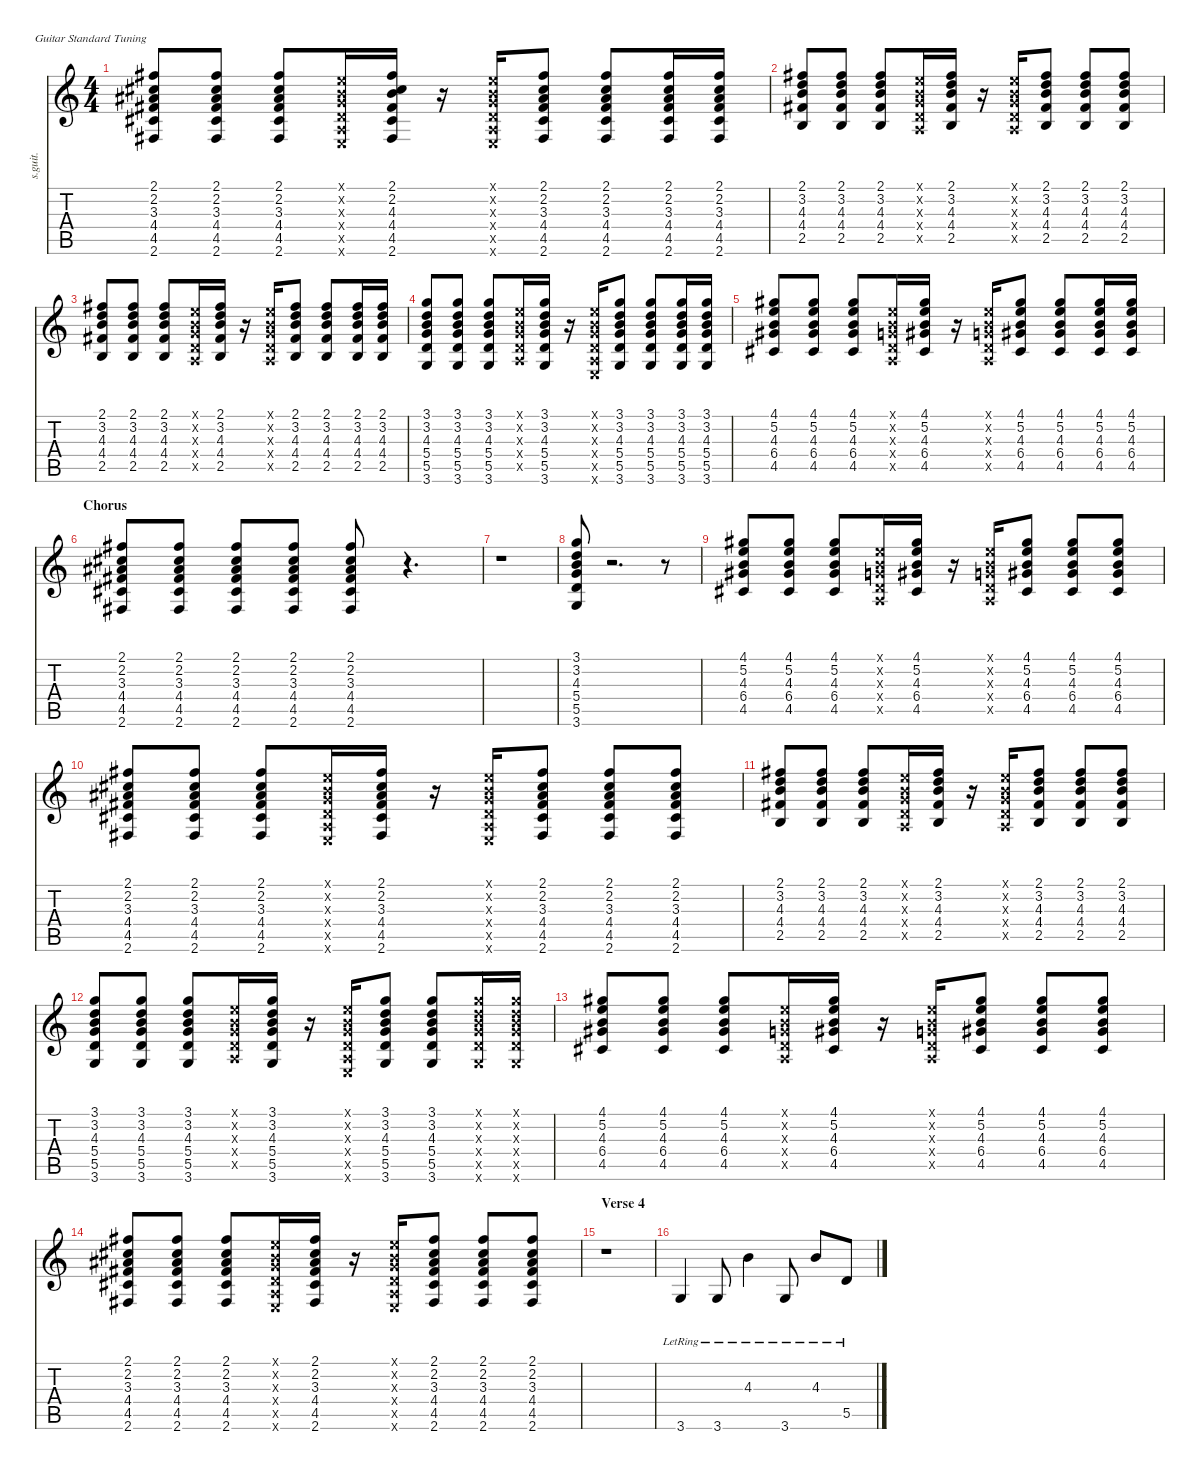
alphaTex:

\defaultSystemsLayout 4
\hideDynamics
\bracketExtendMode nobrackets
\track ("Thomas Raggi (Guitar - Left)" "s.guit.") {instrument overdrivenguitar}
\staff {score tabs}
\tuning (E4 B3 G3 D3 A2 E2)
\ts (4 4)
\tempo (134 hide)
\clef g2
\ks c
(2.1{acc #} 2.2{acc #} 3.3{acc #} 4.4{acc #} 4.5{acc #} 2.6{acc #}).8{lyrics (0 "") lyrics (1 "") lyrics (2 "") lyrics (3 "") lyrics (4 "") dy ff} (2.1{acc #} 2.2{acc #} 3.3{acc #} 4.4{acc #} 4.5{acc #} 2.6{acc #}).8{lyrics (0 "") lyrics (1 "") lyrics (2 "") lyrics (3 "") lyrics (4 "")} (2.1{acc #} 2.2{acc #} 3.3{acc #} 4.4{acc #} 4.5{acc #} 2.6{acc #}).8{lyrics (0 "") lyrics (1 "") lyrics (2 "") lyrics (3 "") lyrics (4 "")} (0.1{x} 0.2{x} 0.3{x} 0.4{x} 0.5{x} 0.6{x}).16{lyrics (0 "") lyrics (1 "") lyrics (2 "") lyrics (3 "") lyrics (4 "")} (2.1{acc #} 2.2{acc #} 4.3 4.4{acc #} 4.5{acc #} 2.6{acc #}).16{lyrics (0 "") lyrics (1 "") lyrics (2 "") lyrics (3 "") lyrics (4 "")} r.16 (0.1{x} 0.2{x} 0.3{x} 0.4{x} 0.5{x} 0.6{x}).16{lyrics (0 "") lyrics (1 "") lyrics (2 "") lyrics (3 "") lyrics (4 "")} (2.1{acc #} 2.2{acc #} 3.3{acc #} 4.4{acc #} 4.5{acc #} 2.6{acc #}).8{lyrics (0 "") lyrics (1 "") lyrics (2 "") lyrics (3 "") lyrics (4 "")} (2.1{acc #} 2.2{acc #} 3.3{acc #} 4.4{acc #} 4.5{acc #} 2.6{acc #}).8{lyrics (0 "") lyrics (1 "") lyrics (2 "") lyrics (3 "") lyrics (4 "")} (2.1{acc #} 2.2{acc #} 3.3{acc #} 4.4{acc #} 4.5{acc #} 2.6{acc #}).16{lyrics (0 "") lyrics (1 "") lyrics (2 "") lyrics (3 "") lyrics (4 "")} (2.1{acc #} 2.2{acc #} 3.3{acc #} 4.4{acc #} 4.5{acc #} 2.6{acc #}).16{lyrics (0 "") lyrics (1 "") lyrics (2 "") lyrics (3 "") lyrics (4 "")} |
(2.1{acc #} 3.2 4.3 4.4{acc #} 2.5).8{lyrics (0 "") lyrics (1 "") lyrics (2 "") lyrics (3 "") lyrics (4 "")} (2.1{acc #} 3.2 4.3 4.4{acc #} 2.5).8{lyrics (0 "") lyrics (1 "") lyrics (2 "") lyrics (3 "") lyrics (4 "")} (2.1{acc #} 3.2 4.3 4.4{acc #} 2.5).8{lyrics (0 "") lyrics (1 "") lyrics (2 "") lyrics (3 "") lyrics (4 "")} (0.1{x} 0.2{x} 0.3{x} 0.4{x} 0.5{x}).16{lyrics (0 "") lyrics (1 "") lyrics (2 "") lyrics (3 "") lyrics (4 "")} (2.1{acc #} 3.2 4.3 4.4{acc #} 2.5).16{lyrics (0 "") lyrics (1 "") lyrics (2 "") lyrics (3 "") lyrics (4 "")} r.16 (0.1{x} 0.2{x} 0.3{x} 0.4{x} 0.5{x}).16{lyrics (0 "") lyrics (1 "") lyrics (2 "") lyrics (3 "") lyrics (4 "")} (2.1{acc #} 3.2 4.3 4.4{acc #} 2.5).8{lyrics (0 "") lyrics (1 "") lyrics (2 "") lyrics (3 "") lyrics (4 "")} (2.1{acc #} 3.2 4.3 4.4{acc #} 2.5).8{lyrics (0 "") lyrics (1 "") lyrics (2 "") lyrics (3 "") lyrics (4 "")} (2.1{acc #} 3.2 4.3 4.4{acc #} 2.5).8{lyrics (0 "") lyrics (1 "") lyrics (2 "") lyrics (3 "") lyrics (4 "")} |
(2.1{acc #} 3.2 4.3 4.4{acc #} 2.5).8{lyrics (0 "") lyrics (1 "") lyrics (2 "") lyrics (3 "") lyrics (4 "")} (2.1{acc #} 3.2 4.3 4.4{acc #} 2.5).8{lyrics (0 "") lyrics (1 "") lyrics (2 "") lyrics (3 "") lyrics (4 "")} (2.1{acc #} 3.2 4.3 4.4{acc #} 2.5).8{lyrics (0 "") lyrics (1 "") lyrics (2 "") lyrics (3 "") lyrics (4 "")} (0.1{x} 0.2{x} 0.3{x} 0.4{x} 0.5{x}).16{lyrics (0 "") lyrics (1 "") lyrics (2 "") lyrics (3 "") lyrics (4 "")} (2.1{acc #} 3.2 4.3 4.4{acc #} 2.5).16{lyrics (0 "") lyrics (1 "") lyrics (2 "") lyrics (3 "") lyrics (4 "")} r.16 (0.1{x} 0.2{x} 0.3{x} 0.4{x} 0.5{x}).16{lyrics (0 "") lyrics (1 "") lyrics (2 "") lyrics (3 "") lyrics (4 "")} (2.1{acc #} 3.2 4.3 4.4{acc #} 2.5).8{lyrics (0 "") lyrics (1 "") lyrics (2 "") lyrics (3 "") lyrics (4 "")} (2.1{acc #} 3.2 4.3 4.4{acc #} 2.5).8{lyrics (0 "") lyrics (1 "") lyrics (2 "") lyrics (3 "") lyrics (4 "")} (2.1{acc #} 3.2 4.3 4.4{acc #} 2.5).16{lyrics (0 "") lyrics (1 "") lyrics (2 "") lyrics (3 "") lyrics (4 "")} (2.1{acc #} 3.2 4.3 4.4{acc #} 2.5).16{lyrics (0 "") lyrics (1 "") lyrics (2 "") lyrics (3 "") lyrics (4 "")} |
(3.1 3.2 4.3 5.4 5.5 3.6).8{lyrics (0 "") lyrics (1 "") lyrics (2 "") lyrics (3 "") lyrics (4 "")} (3.1 3.2 4.3 5.4 5.5 3.6).8{lyrics (0 "") lyrics (1 "") lyrics (2 "") lyrics (3 "") lyrics (4 "")} (3.1 3.2 4.3 5.4 5.5 3.6).8{lyrics (0 "") lyrics (1 "") lyrics (2 "") lyrics (3 "") lyrics (4 "")} (0.1{x} 0.2{x} 0.3{x} 0.4{x} 0.5{x}).16{lyrics (0 "") lyrics (1 "") lyrics (2 "") lyrics (3 "") lyrics (4 "")} (3.1 3.2 4.3 5.4 5.5 3.6).16{lyrics (0 "") lyrics (1 "") lyrics (2 "") lyrics (3 "") lyrics (4 "")} r.16 (0.1{x} 0.2{x} 0.3{x} 0.4{x} 0.5{x} 0.6{x}).16{lyrics (0 "") lyrics (1 "") lyrics (2 "") lyrics (3 "") lyrics (4 "")} (3.1 3.2 4.3 5.4 5.5 3.6).8{lyrics (0 "") lyrics (1 "") lyrics (2 "") lyrics (3 "") lyrics (4 "")} (3.1 3.2 4.3 5.4 5.5 3.6).8{lyrics (0 "") lyrics (1 "") lyrics (2 "") lyrics (3 "") lyrics (4 "")} (3.1 3.2 4.3 5.4 5.5 3.6).16{lyrics (0 "") lyrics (1 "") lyrics (2 "") lyrics (3 "") lyrics (4 "")} (3.1 3.2 4.3 5.4 5.5 3.6).16{lyrics (0 "") lyrics (1 "") lyrics (2 "") lyrics (3 "") lyrics (4 "")} |
(4.1{acc #} 5.2 4.3 6.4{acc #} 4.5{acc #}).8{lyrics (0 "") lyrics (1 "") lyrics (2 "") lyrics (3 "") lyrics (4 "")} (4.1{acc #} 5.2 4.3 6.4{acc #} 4.5{acc #}).8{lyrics (0 "") lyrics (1 "") lyrics (2 "") lyrics (3 "") lyrics (4 "")} (4.1{acc #} 5.2 4.3 6.4{acc #} 4.5{acc #}).8{lyrics (0 "") lyrics (1 "") lyrics (2 "") lyrics (3 "") lyrics (4 "")} (0.1{x} 0.2{x} 0.3{x} 0.4{x} 0.5{x}).16{lyrics (0 "") lyrics (1 "") lyrics (2 "") lyrics (3 "") lyrics (4 "")} (4.1{acc #} 5.2 4.3 6.4{acc #} 4.5{acc #}).16{lyrics (0 "") lyrics (1 "") lyrics (2 "") lyrics (3 "") lyrics (4 "")} r.16 (0.1{x} 0.2{x} 0.3{x} 0.4{x} 0.5{x}).16{lyrics (0 "") lyrics (1 "") lyrics (2 "") lyrics (3 "") lyrics (4 "")} (4.1{acc #} 5.2 4.3 6.4{acc #} 4.5{acc #}).8{lyrics (0 "") lyrics (1 "") lyrics (2 "") lyrics (3 "") lyrics (4 "")} (4.1{acc #} 5.2 4.3 6.4{acc #} 4.5{acc #}).8{lyrics (0 "") lyrics (1 "") lyrics (2 "") lyrics (3 "") lyrics (4 "")} (4.1{acc #} 5.2 4.3 6.4{acc #} 4.5{acc #}).16{lyrics (0 "") lyrics (1 "") lyrics (2 "") lyrics (3 "") lyrics (4 "")} (4.1{acc #} 5.2 4.3 6.4{acc #} 4.5{acc #}).16{lyrics (0 "") lyrics (1 "") lyrics (2 "") lyrics (3 "") lyrics (4 "")} |
\section ("" "Chorus")
(2.1{acc #} 2.2{acc #} 3.3{acc #} 4.4{acc #} 4.5{acc #} 2.6{acc #}).8{lyrics (0 "") lyrics (1 "") lyrics (2 "") lyrics (3 "") lyrics (4 "")} (2.1{acc #} 2.2{acc #} 3.3{acc #} 4.4{acc #} 4.5{acc #} 2.6{acc #}).8{lyrics (0 "") lyrics (1 "") lyrics (2 "") lyrics (3 "") lyrics (4 "")} (2.1{acc #} 2.2{acc #} 3.3{acc #} 4.4{acc #} 4.5{acc #} 2.6{acc #}).8{lyrics (0 "") lyrics (1 "") lyrics (2 "") lyrics (3 "") lyrics (4 "")} (2.1{acc #} 2.2{acc #} 3.3{acc #} 4.4{acc #} 4.5{acc #} 2.6{acc #}).8{lyrics (0 "") lyrics (1 "") lyrics (2 "") lyrics (3 "") lyrics (4 "")} (2.1{acc #} 2.2{acc #} 3.3{acc #} 4.4{acc #} 4.5{acc #} 2.6{acc #}).8{lyrics (0 "") lyrics (1 "") lyrics (2 "") lyrics (3 "") lyrics (4 "")} r.4{d} |
r.1 |
(3.1 3.2 4.3 5.4 5.5 3.6).8{lyrics (0 "") lyrics (1 "") lyrics (2 "") lyrics (3 "") lyrics (4 "") dy mf} r.2{d} r.8 |
(4.1{acc #} 5.2 4.3 6.4{acc #} 4.5{acc #}).8{lyrics (0 "") lyrics (1 "") lyrics (2 "") lyrics (3 "") lyrics (4 "") dy ff} (4.1{acc #} 5.2 4.3 6.4{acc #} 4.5{acc #}).8{lyrics (0 "") lyrics (1 "") lyrics (2 "") lyrics (3 "") lyrics (4 "")} (4.1{acc #} 5.2 4.3 6.4{acc #} 4.5{acc #}).8{lyrics (0 "") lyrics (1 "") lyrics (2 "") lyrics (3 "") lyrics (4 "")} (0.1{x} 0.2{x} 0.3{x} 0.4{x} 0.5{x}).16{lyrics (0 "") lyrics (1 "") lyrics (2 "") lyrics (3 "") lyrics (4 "")} (4.1{acc #} 5.2 4.3 6.4{acc #} 4.5{acc #}).16{lyrics (0 "") lyrics (1 "") lyrics (2 "") lyrics (3 "") lyrics (4 "")} r.16 (0.1{x} 0.2{x} 0.3{x} 0.4{x} 0.5{x}).16{lyrics (0 "") lyrics (1 "") lyrics (2 "") lyrics (3 "") lyrics (4 "")} (4.1{acc #} 5.2 4.3 6.4{acc #} 4.5{acc #}).8{lyrics (0 "") lyrics (1 "") lyrics (2 "") lyrics (3 "") lyrics (4 "")} (4.1{acc #} 5.2 4.3 6.4{acc #} 4.5{acc #}).8{lyrics (0 "") lyrics (1 "") lyrics (2 "") lyrics (3 "") lyrics (4 "")} (4.1{acc #} 5.2 4.3 6.4{acc #} 4.5{acc #}).8{lyrics (0 "") lyrics (1 "") lyrics (2 "") lyrics (3 "") lyrics (4 "")} |
(2.1{acc #} 2.2{acc #} 3.3{acc #} 4.4{acc #} 4.5{acc #} 2.6{acc #}).8{lyrics (0 "") lyrics (1 "") lyrics (2 "") lyrics (3 "") lyrics (4 "")} (2.1{acc #} 2.2{acc #} 3.3{acc #} 4.4{acc #} 4.5{acc #} 2.6{acc #}).8{lyrics (0 "") lyrics (1 "") lyrics (2 "") lyrics (3 "") lyrics (4 "")} (2.1{acc #} 2.2{acc #} 3.3{acc #} 4.4{acc #} 4.5{acc #} 2.6{acc #}).8{lyrics (0 "") lyrics (1 "") lyrics (2 "") lyrics (3 "") lyrics (4 "")} (0.1{x} 0.2{x} 0.3{x} 0.4{x} 0.5{x} 0.6{x}).16{lyrics (0 "") lyrics (1 "") lyrics (2 "") lyrics (3 "") lyrics (4 "")} (2.1{acc #} 2.2{acc #} 3.3{acc #} 4.4{acc #} 4.5{acc #} 2.6{acc #}).16{lyrics (0 "") lyrics (1 "") lyrics (2 "") lyrics (3 "") lyrics (4 "")} r.16 (0.1{x} 0.2{x} 0.3{x} 0.4{x} 0.5{x} 0.6{x}).16{lyrics (0 "") lyrics (1 "") lyrics (2 "") lyrics (3 "") lyrics (4 "")} (2.1{acc #} 2.2{acc #} 3.3{acc #} 4.4{acc #} 4.5{acc #} 2.6{acc #}).8{lyrics (0 "") lyrics (1 "") lyrics (2 "") lyrics (3 "") lyrics (4 "")} (2.1{acc #} 2.2{acc #} 3.3{acc #} 4.4{acc #} 4.5{acc #} 2.6{acc #}).8{lyrics (0 "") lyrics (1 "") lyrics (2 "") lyrics (3 "") lyrics (4 "")} (2.1{acc #} 2.2{acc #} 3.3{acc #} 4.4{acc #} 4.5{acc #} 2.6{acc #}).8{lyrics (0 "") lyrics (1 "") lyrics (2 "") lyrics (3 "") lyrics (4 "")} |
(2.1{acc #} 3.2 4.3 4.4{acc #} 2.5).8{lyrics (0 "") lyrics (1 "") lyrics (2 "") lyrics (3 "") lyrics (4 "")} (2.1{acc #} 3.2 4.3 4.4{acc #} 2.5).8{lyrics (0 "") lyrics (1 "") lyrics (2 "") lyrics (3 "") lyrics (4 "")} (2.1{acc #} 3.2 4.3 4.4{acc #} 2.5).8{lyrics (0 "") lyrics (1 "") lyrics (2 "") lyrics (3 "") lyrics (4 "")} (0.1{x} 0.2{x} 0.3{x} 0.4{x} 0.5{x}).16{lyrics (0 "") lyrics (1 "") lyrics (2 "") lyrics (3 "") lyrics (4 "")} (2.1{acc #} 3.2 4.3 4.4{acc #} 2.5).16{lyrics (0 "") lyrics (1 "") lyrics (2 "") lyrics (3 "") lyrics (4 "")} r.16 (0.1{x} 0.2{x} 0.3{x} 0.4{x} 0.5{x}).16{lyrics (0 "") lyrics (1 "") lyrics (2 "") lyrics (3 "") lyrics (4 "")} (2.1{acc #} 3.2 4.3 4.4{acc #} 2.5).8{lyrics (0 "") lyrics (1 "") lyrics (2 "") lyrics (3 "") lyrics (4 "")} (2.1{acc #} 3.2 4.3 4.4{acc #} 2.5).8{lyrics (0 "") lyrics (1 "") lyrics (2 "") lyrics (3 "") lyrics (4 "")} (2.1{acc #} 3.2 4.3 4.4{acc #} 2.5).8{lyrics (0 "") lyrics (1 "") lyrics (2 "") lyrics (3 "") lyrics (4 "")} |
(3.1 3.2 4.3 5.4 5.5 3.6).8{lyrics (0 "") lyrics (1 "") lyrics (2 "") lyrics (3 "") lyrics (4 "")} (3.1 3.2 4.3 5.4 5.5 3.6).8{lyrics (0 "") lyrics (1 "") lyrics (2 "") lyrics (3 "") lyrics (4 "")} (3.1 3.2 4.3 5.4 5.5 3.6).8{lyrics (0 "") lyrics (1 "") lyrics (2 "") lyrics (3 "") lyrics (4 "")} (0.1{x} 0.2{x} 0.3{x} 0.4{x} 0.5{x}).16{lyrics (0 "") lyrics (1 "") lyrics (2 "") lyrics (3 "") lyrics (4 "")} (3.1 3.2 4.3 5.4 5.5 3.6).16{lyrics (0 "") lyrics (1 "") lyrics (2 "") lyrics (3 "") lyrics (4 "")} r.16 (0.1{x} 0.2{x} 0.3{x} 0.4{x} 0.5{x} 0.6{x}).16{lyrics (0 "") lyrics (1 "") lyrics (2 "") lyrics (3 "") lyrics (4 "")} (3.1 3.2 4.3 5.4 5.5 3.6).8{lyrics (0 "") lyrics (1 "") lyrics (2 "") lyrics (3 "") lyrics (4 "")} (3.1 3.2 4.3 5.4 5.5 3.6).8{lyrics (0 "") lyrics (1 "") lyrics (2 "") lyrics (3 "") lyrics (4 "")} (3.1{x} 3.2{x} 4.3{x} 5.4{x} 5.5{x} 3.6{x}).16{lyrics (0 "") lyrics (1 "") lyrics (2 "") lyrics (3 "") lyrics (4 "")} (3.1{x} 3.2{x} 4.3{x} 5.4{x} 5.5{x} 3.6{x}).16{lyrics (0 "") lyrics (1 "") lyrics (2 "") lyrics (3 "") lyrics (4 "")} |
(4.1{acc #} 5.2 4.3 6.4{acc #} 4.5{acc #}).8{lyrics (0 "") lyrics (1 "") lyrics (2 "") lyrics (3 "") lyrics (4 "")} (4.1{acc #} 5.2 4.3 6.4{acc #} 4.5{acc #}).8{lyrics (0 "") lyrics (1 "") lyrics (2 "") lyrics (3 "") lyrics (4 "")} (4.1{acc #} 5.2 4.3 6.4{acc #} 4.5{acc #}).8{lyrics (0 "") lyrics (1 "") lyrics (2 "") lyrics (3 "") lyrics (4 "")} (0.1{x} 0.2{x} 0.3{x} 0.4{x} 0.5{x}).16{lyrics (0 "") lyrics (1 "") lyrics (2 "") lyrics (3 "") lyrics (4 "")} (4.1{acc #} 5.2 4.3 6.4{acc #} 4.5{acc #}).16{lyrics (0 "") lyrics (1 "") lyrics (2 "") lyrics (3 "") lyrics (4 "")} r.16 (0.1{x} 0.2{x} 0.3{x} 0.4{x} 0.5{x}).16{lyrics (0 "") lyrics (1 "") lyrics (2 "") lyrics (3 "") lyrics (4 "")} (4.1{acc #} 5.2 4.3 6.4{acc #} 4.5{acc #}).8{lyrics (0 "") lyrics (1 "") lyrics (2 "") lyrics (3 "") lyrics (4 "")} (4.1{acc #} 5.2 4.3 6.4{acc #} 4.5{acc #}).8{lyrics (0 "") lyrics (1 "") lyrics (2 "") lyrics (3 "") lyrics (4 "")} (4.1{acc #} 5.2 4.3 6.4{acc #} 4.5{acc #}).8{lyrics (0 "") lyrics (1 "") lyrics (2 "") lyrics (3 "") lyrics (4 "")} |
(2.1{acc #} 2.2{acc #} 3.3{acc #} 4.4{acc #} 4.5{acc #} 2.6{acc #}).8{lyrics (0 "") lyrics (1 "") lyrics (2 "") lyrics (3 "") lyrics (4 "")} (2.1{acc #} 2.2{acc #} 3.3{acc #} 4.4{acc #} 4.5{acc #} 2.6{acc #}).8{lyrics (0 "") lyrics (1 "") lyrics (2 "") lyrics (3 "") lyrics (4 "")} (2.1{acc #} 2.2{acc #} 3.3{acc #} 4.4{acc #} 4.5{acc #} 2.6{acc #}).8{lyrics (0 "") lyrics (1 "") lyrics (2 "") lyrics (3 "") lyrics (4 "")} (0.1{x} 0.2{x} 0.3{x} 0.4{x} 0.5{x} 0.6{x}).16{lyrics (0 "") lyrics (1 "") lyrics (2 "") lyrics (3 "") lyrics (4 "")} (2.1{acc #} 2.2{acc #} 3.3{acc #} 4.4{acc #} 4.5{acc #} 2.6{acc #}).16{lyrics (0 "") lyrics (1 "") lyrics (2 "") lyrics (3 "") lyrics (4 "")} r.16 (0.1{x} 0.2{x} 0.3{x} 0.4{x} 0.5{x} 0.6{x}).16{lyrics (0 "") lyrics (1 "") lyrics (2 "") lyrics (3 "") lyrics (4 "")} (2.1{acc #} 2.2{acc #} 3.3{acc #} 4.4{acc #} 4.5{acc #} 2.6{acc #}).8{lyrics (0 "") lyrics (1 "") lyrics (2 "") lyrics (3 "") lyrics (4 "")} (2.1{acc #} 2.2{acc #} 3.3{acc #} 4.4{acc #} 4.5{acc #} 2.6{acc #}).8{lyrics (0 "") lyrics (1 "") lyrics (2 "") lyrics (3 "") lyrics (4 "")} (2.1{acc #} 2.2{acc #} 3.3{acc #} 4.4{acc #} 4.5{acc #} 2.6{acc #}).8{lyrics (0 "") lyrics (1 "") lyrics (2 "") lyrics (3 "") lyrics (4 "")} |
\section ("" "Verse 4")
r.1 |
3.6{lr}.4{lyrics (0 "") lyrics (1 "") lyrics (2 "") lyrics (3 "") lyrics (4 "") dy mf} 3.6{lr}.8{lyrics (0 "") lyrics (1 "") lyrics (2 "") lyrics (3 "") lyrics (4 "")} 4.3{lr}.4{lyrics (0 "") lyrics (1 "") lyrics (2 "") lyrics (3 "") lyrics (4 "")} 3.6{lr}.8{lyrics (0 "") lyrics (1 "") lyrics (2 "") lyrics (3 "") lyrics (4 "")} 4.3{lr}.8{lyrics (0 "") lyrics (1 "") lyrics (2 "") lyrics (3 "") lyrics (4 "")} 5.5{lr}.8{lyrics (0 "") lyrics (1 "") lyrics (2 "") lyrics (3 "") lyrics (4 "")}
